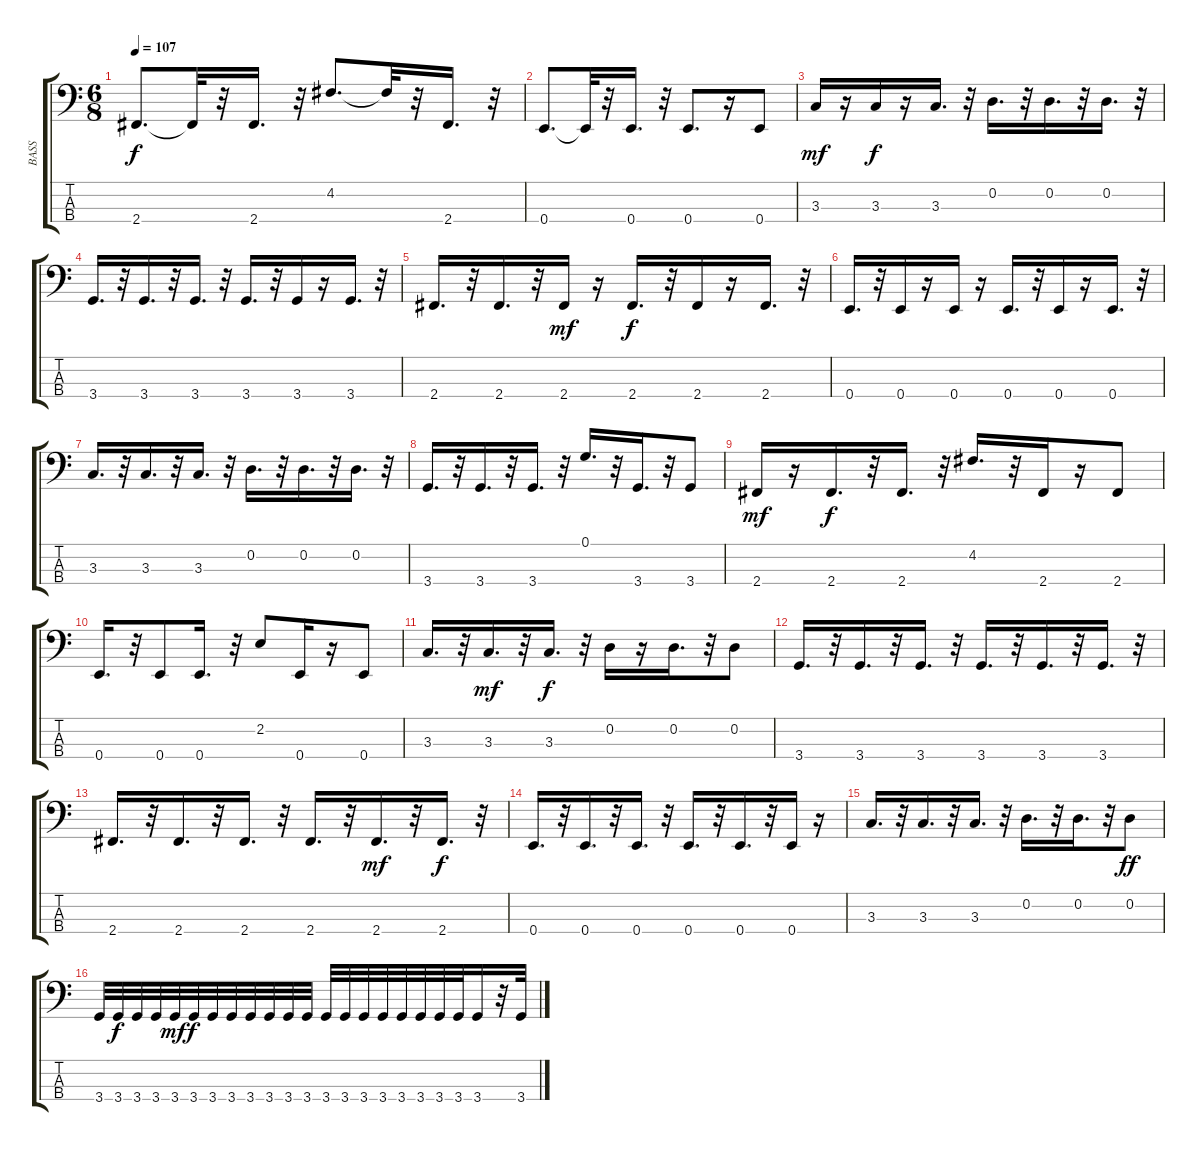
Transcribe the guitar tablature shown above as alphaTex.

\track ("BASS" "BASS") {instrument fretlessbass}
\staff {score tabs}
\tuning (G2 D2 A1 E1) {hide}
\ts (6 8)
\tempo 107
\clef f4
\ks c
2.4.8{d dy f} 2.4{t}.32 r.32 2.4.16{d} r.32 4.2.8{d} 4.2{t}.32 r.32 2.4.16{d} r.32 |
0.4.8{d} 0.4{t}.32 r.32 0.4.16{d} r.32 0.4.8{d} r.16 0.4.8 |
3.3.16{dy mf} r.16 3.3.16{dy f} r.16 3.3.16{d} r.32 0.2.16{d} r.32 0.2.16{d} r.32 0.2.16{d} r.32 |
3.4.16{d} r.32 3.4.16{d} r.32 3.4.16{d} r.32 3.4.16{d} r.32 3.4.16 r.16 3.4.16{d} r.32 |
2.4.16{d} r.32 2.4.16{d} r.32 2.4.16{dy mf} r.16 2.4.16{d dy f} r.32 2.4.16 r.16 2.4.16{d} r.32 |
0.4.16{d} r.32 0.4.16 r.16 0.4.16 r.16 0.4.16{d} r.32 0.4.16 r.16 0.4.16{d} r.32 |
3.3.16{d} r.32 3.3.16{d} r.32 3.3.16{d} r.32 0.2.16{d} r.32 0.2.16{d} r.32 0.2.16{d} r.32 |
3.4.16{d} r.32 3.4.16{d} r.32 3.4.16{d} r.32 0.1.16{d} r.32 3.4.16{d} r.32 3.4.8 |
2.4.16{dy mf} r.16 2.4.16{d dy f} r.32 2.4.16{d} r.32 4.2.16{d} r.32 2.4.16 r.16 2.4.8 |
0.4.16{d} r.32 0.4.8 0.4.16{d} r.32 2.2.8 0.4.16 r.16 0.4.8 |
3.3.16{d} r.32 3.3.16{d dy mf} r.32 3.3.16{d dy f} r.32 0.2.16 r.16 0.2.16{d} r.32 0.2.8 |
3.4.16{d} r.32 3.4.16{d} r.32 3.4.16{d} r.32 3.4.16{d} r.32 3.4.16{d} r.32 3.4.16{d} r.32 |
2.4.16{d} r.32 2.4.16{d} r.32 2.4.16{d} r.32 2.4.16{d} r.32 2.4.16{d dy mf} r.32 2.4.16{d dy f} r.32 |
0.4.16{d} r.32 0.4.16{d} r.32 0.4.16{d} r.32 0.4.16{d} r.32 0.4.16{d} r.32 0.4.16 r.16 |
3.3.16{d} r.32 3.3.16{d} r.32 3.3.16{d} r.32 0.2.16{d} r.32 0.2.16{d} r.32 0.2.8{dy ff} |
3.4.32 3.4.32{dy f} 3.4.32 3.4.32 3.4.32{dy mf} 3.4.32{dy f} 3.4.32 3.4.32 3.4.32 3.4.32 3.4.32 3.4.32 3.4.32 3.4.32 3.4.32 3.4.32 3.4.32 3.4.32 3.4.32 3.4.32 3.4.16 r.32 3.4.32
